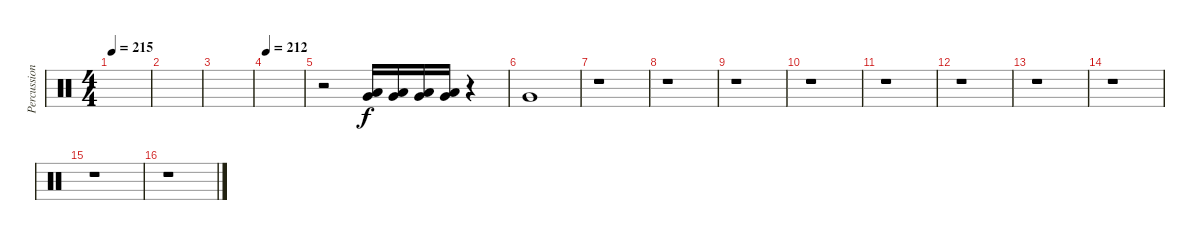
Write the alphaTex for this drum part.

\track ("Percussions2" "Percussion") {instrument percussion}
\staff {score}
\articulation defaults
\ts (4 4)
\tempo 215
\clef neutral
\ks c
|
|
|
\tempo 212
|
r.2{balance 5} ("Low Tom (hit)" "Very Low Tom (hit)").16{dy f} ("Low Tom (hit)" "Very Low Tom (hit)").16 ("Low Tom (hit)" "Very Low Tom (hit)").16 ("Low Tom (hit)" "Very Low Tom (hit)").16 r.4 |
"Very Low Tom (hit)".1{balance 8} |
r.1 |
r.1 |
r.1 |
r.1 |
r.1 |
r.1 |
r.1 |
r.1 |
r.1 |
r.1
